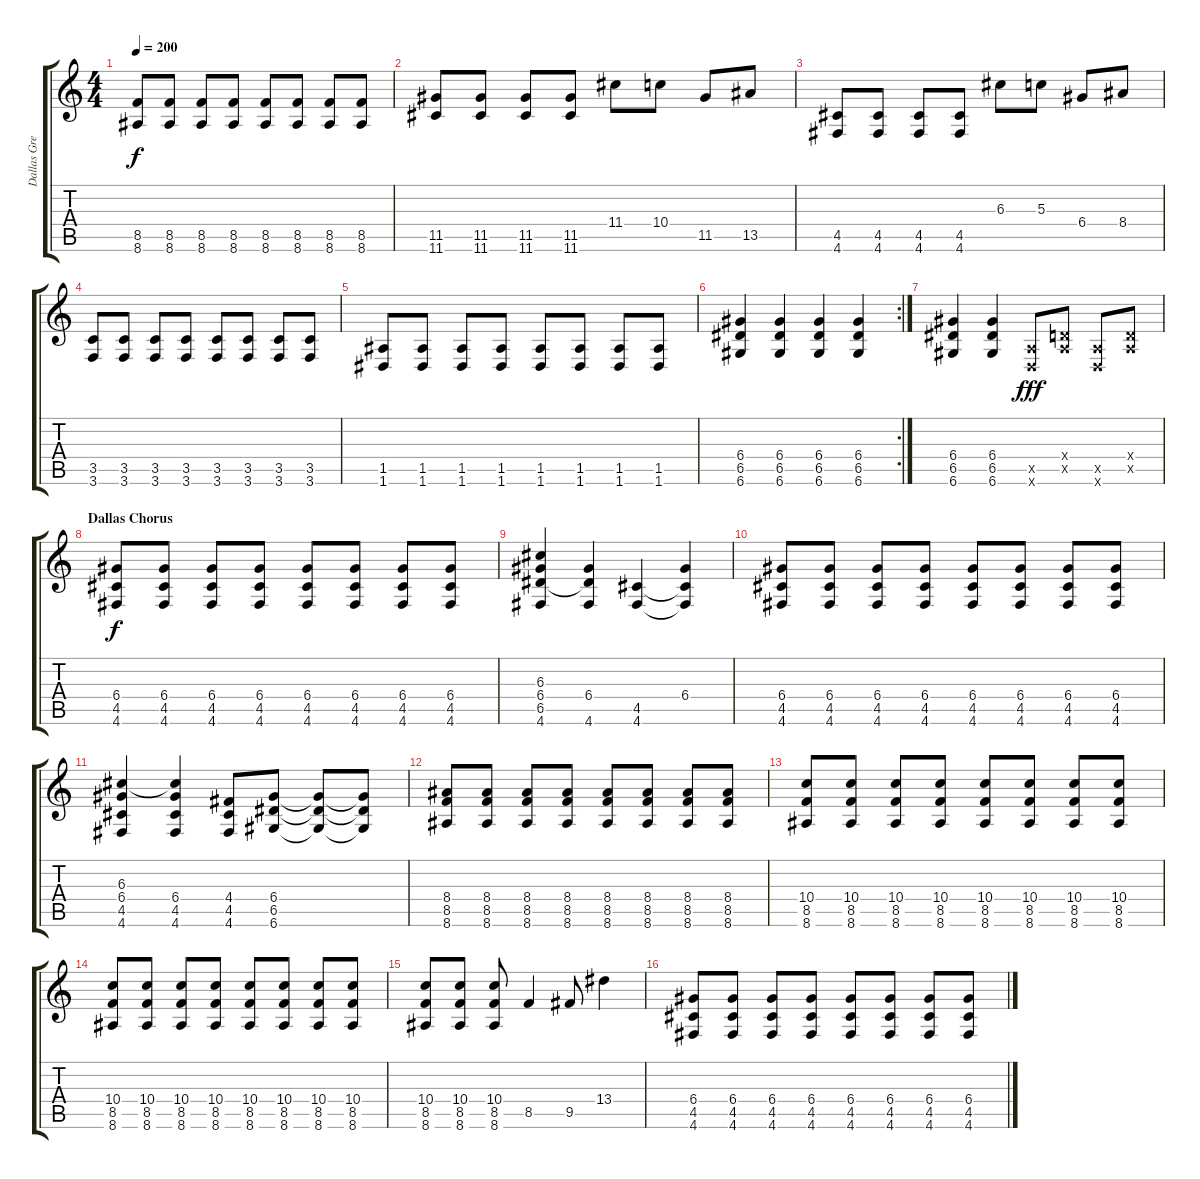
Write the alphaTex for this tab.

\track ("Dallas Green " "Dallas Gre") {instrument distortionguitar}
\staff {score tabs}
\tuning (E4 B3 G3 D3 A2 D2) {hide}
\ts (4 4)
\tempo 200
\clef g2
\ks c
(8.5 8.6).8{dy f} (8.5 8.6).8 (8.5 8.6).8 (8.5 8.6).8 (8.5 8.6).8 (8.5 8.6).8 (8.5 8.6).8 (8.5 8.6).8 |
(11.5 11.6).8 (11.5 11.6).8 (11.5 11.6).8 (11.5 11.6).8 11.4.8 10.4.8 11.5.8 13.5.8 |
(4.5 4.6).8 (4.5 4.6).8 (4.5 4.6).8 (4.5 4.6).8 6.3.8 5.3.8 6.4.8 8.4.8 |
(3.5 3.6).8 (3.5 3.6).8 (3.5 3.6).8 (3.5 3.6).8 (3.5 3.6).8 (3.5 3.6).8 (3.5 3.6).8 (3.5 3.6).8 |
(1.5 1.6).8 (1.5 1.6).8 (1.5 1.6).8 (1.5 1.6).8 (1.5 1.6).8 (1.5 1.6).8 (1.5 1.6).8 (1.5 1.6).8 |
\rc 2
(6.4 6.5 6.6).4 (6.4 6.5 6.6).4 (6.4 6.5 6.6).4 (6.4 6.5 6.6).4 |
(6.4 6.5 6.6).4 (6.4 6.5 6.6).4 (0.5{x} 0.6{x}).8{dy fff} (0.4{x} 0.5{x}).8 (0.5{x} 0.6{x}).8 (0.4{x} 0.5{x}).8 |
\section ("" "Dallas Chorus")
(6.4 4.5 4.6).8{dy f} (6.4 4.5 4.6).8 (6.4 4.5 4.6).8 (6.4 4.5 4.6).8 (6.4 4.5 4.6).8 (6.4 4.5 4.6).8 (6.4 4.5 4.6).8 (6.4 4.5 4.6).8 |
(6.3 6.4 6.5 4.6).4 (6.4 6.5{t} 4.6).4 (4.5 4.6).4 (6.4 4.5{t} 4.6{t}).4 |
(6.4 4.5 4.6).8 (6.4 4.5 4.6).8 (6.4 4.5 4.6).8 (6.4 4.5 4.6).8 (6.4 4.5 4.6).8 (6.4 4.5 4.6).8 (6.4 4.5 4.6).8 (6.4 4.5 4.6).8 |
(6.3 6.4 4.5 4.6).4 (6.3{t} 6.4 4.5 4.6).4 (4.4 4.5 4.6).8 (6.4 6.5 6.6).8 (6.4{t} 6.5{t} 6.6{t}).8 (6.4{t} 6.5{t} 6.6{t}).8 |
(8.4 8.5 8.6).8 (8.4 8.5 8.6).8 (8.4 8.5 8.6).8 (8.4 8.5 8.6).8 (8.4 8.5 8.6).8 (8.4 8.5 8.6).8 (8.4 8.5 8.6).8 (8.4 8.5 8.6).8 |
(10.4 8.5 8.6).8 (10.4 8.5 8.6).8 (10.4 8.5 8.6).8 (10.4 8.5 8.6).8 (10.4 8.5 8.6).8 (10.4 8.5 8.6).8 (10.4 8.5 8.6).8 (10.4 8.5 8.6).8 |
(10.4 8.5 8.6).8 (10.4 8.5 8.6).8 (10.4 8.5 8.6).8 (10.4 8.5 8.6).8 (10.4 8.5 8.6).8 (10.4 8.5 8.6).8 (10.4 8.5 8.6).8 (10.4 8.5 8.6).8 |
(10.4 8.5 8.6).8 (10.4 8.5 8.6).8 (10.4 8.5 8.6).8 8.5.4 9.5.8 13.4.4 |
(6.4 4.5 4.6).8 (6.4 4.5 4.6).8 (6.4 4.5 4.6).8 (6.4 4.5 4.6).8 (6.4 4.5 4.6).8 (6.4 4.5 4.6).8 (6.4 4.5 4.6).8 (6.4 4.5 4.6).8
